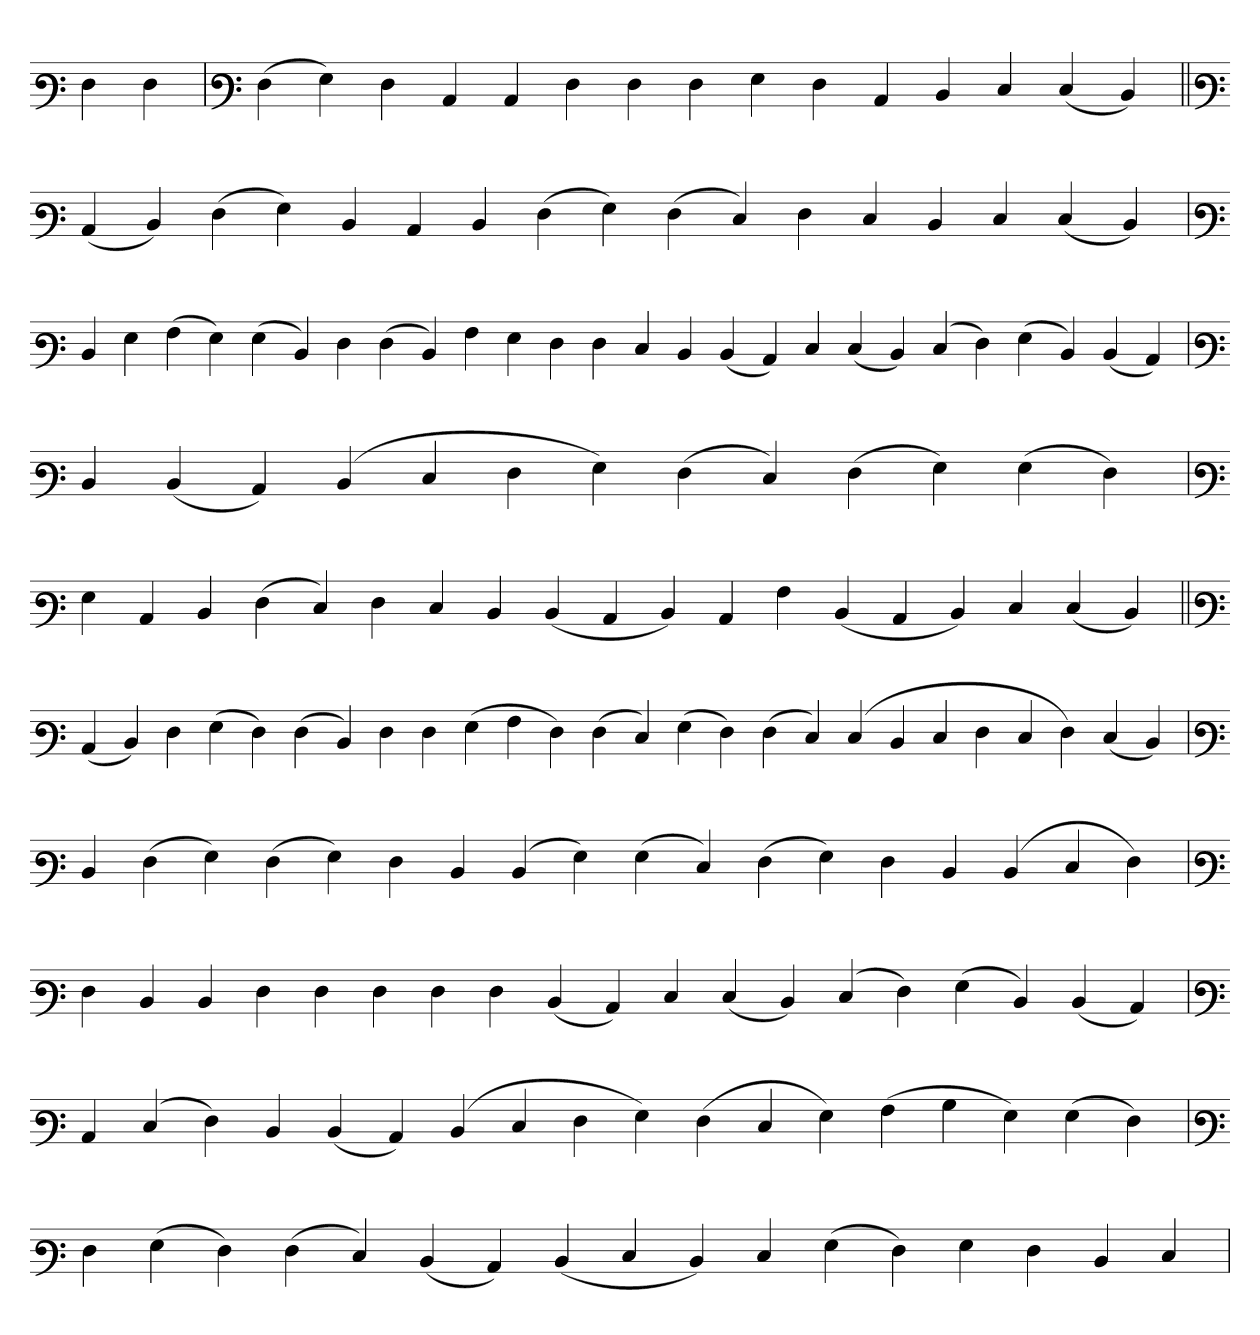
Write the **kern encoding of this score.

**kern
*part1
*staff1
*clefF3
=
4F
4F
=`
*clefF3
(4F
4G)
4F
4C
4C
4F
4F
4F
4G
4F
4C
4D
4E
(4E
4D)
=||
*clefF3
(4C
4D)
(4F
4G)
4D
4C
4D
(4F
4G)
(4F
4E)
4F
4E
4D
4E
(4E
4D)
=`
*clefF3
4D
4G
(4A
4G)
(4G
4D)
4F
(4F
4D)
4A
4G
4F
4F
4E
4D
(4D
4C)
4E
(4E
4D)
(4E
4F)
(4G
4D)
(4D
4C)
=
*clefF3
4D
(4D
4C)
(4D
4E
4F
4G)
(4F
4E)
(4F
4G)
(4G
4F)
=`
*clefF3
4G
4C
4D
(4F
4E)
4F
4E
4D
(4D
4C
4D)
4C
4A
(4D
4C
4D)
4E
(4E
4D)
=||
*clefF3
(4C
4D)
4F
(4G
4F)
(4F
4D)
4F
4F
(4G
4A
4F)
(4F
4E)
(4G
4F)
(4F
4E)
(4E
4D
4E
4F
4E
4F)
(4E
4D)
='
*clefF3
4D
(4F
4G)
(4F
4G)
4F
4D
(4D
4G)
(4G
4E)
(4F
4G)
4F
4D
(4D
4E
4F)
=`
*clefF3
4F
4D
4D
4F
4F
4F
4F
4F
(4D
4C)
4E
(4E
4D)
(4E
4F)
(4G
4D)
(4D
4C)
=
*clefF3
4C
(4E
4F)
4D
(4D
4C)
(4D
4E
4F
4G)
(4F
4E
4G)
(4A
4B
4G)
(4G
4F)
='
*clefF3
4F
(4G
4F)
(4F
4E)
(4D
4C)
(4D
4E
4D)
4E
(4G
4F)
4G
4F
4D
4E
=`
*-
